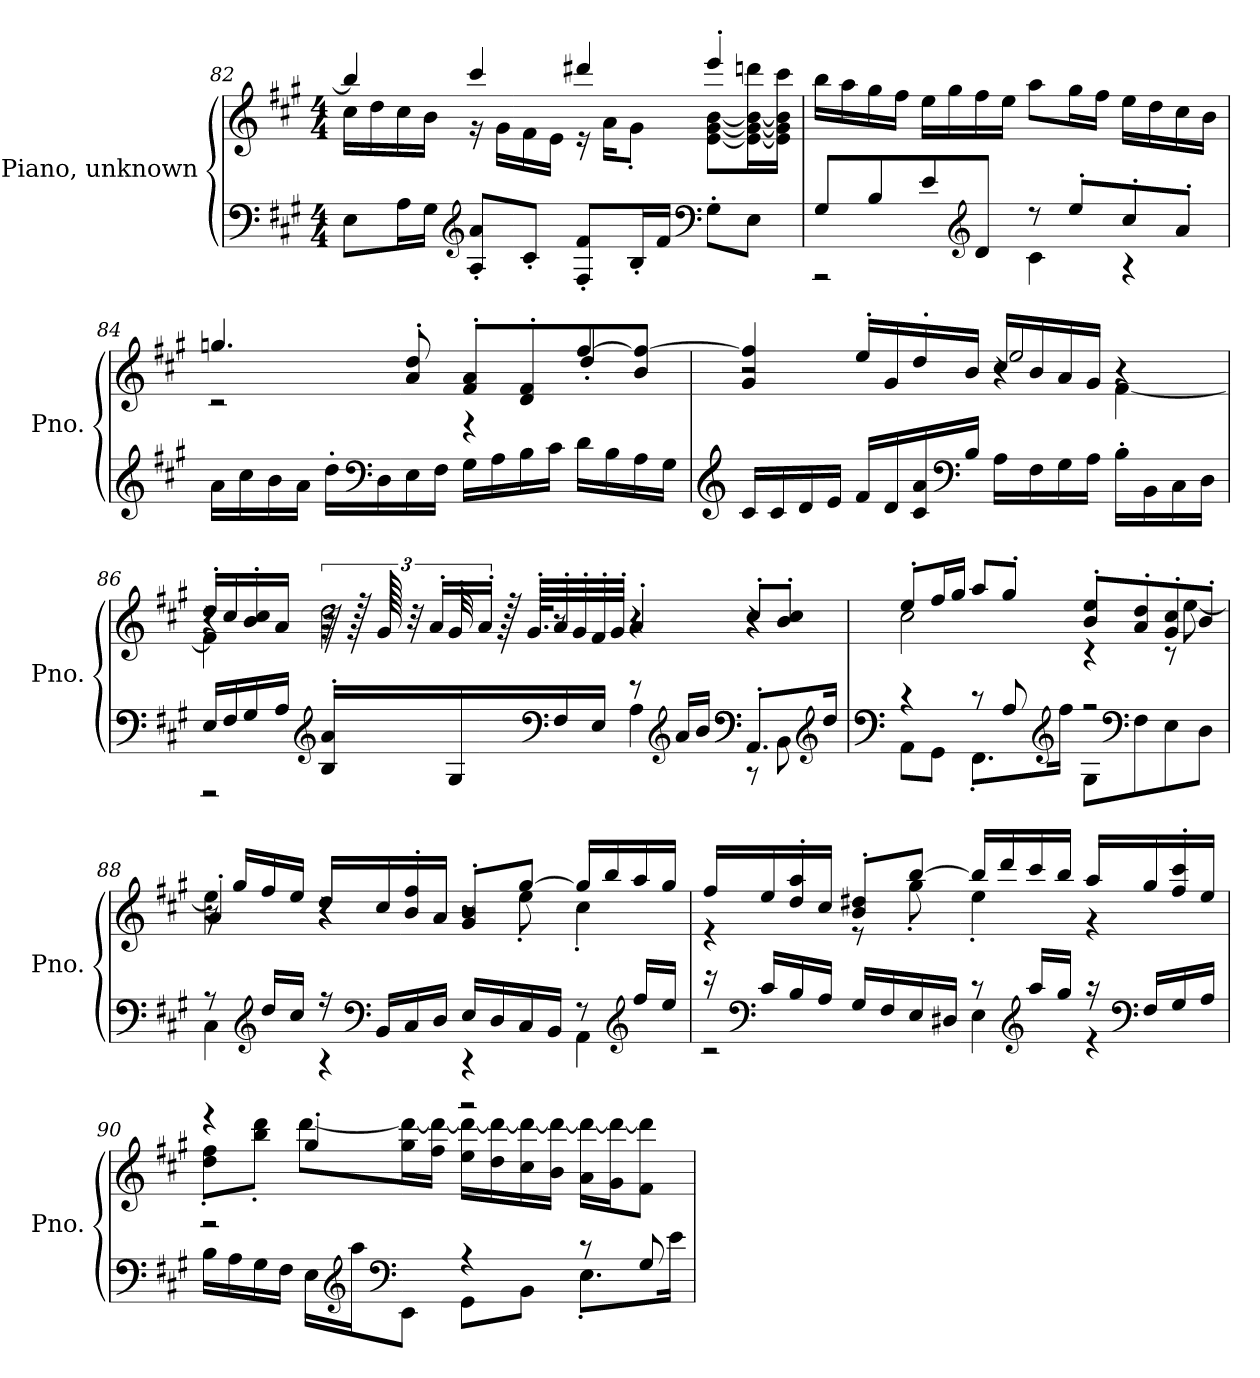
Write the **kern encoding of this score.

**kern	**kern
*part1	*part1
*staff2	*staff1
*I"Piano, unknown	*
*I'Pno.	*
*clefF4	*clefG2
*k[f#c#g#]	*k[f#c#g#]
*M4/4	*M4/4
=82	=82
*	*^
8E\L	4bb/]	16cc#\LL
.	.	16dd\
16A\L	.	16cc#\
16G#\JJ	.	16b\JJ
*clefG2	*	*
8A/' 8a/'L	4ccc#/	16r
.	.	16g#\LL
8c#'/J	.	16f#\
.	.	16e\JJ
8F#/' 8f#/'L	4ddd#X/	16r
.	.	16a\KL
16B'/L	.	8g#'\J
16f#/JJ	.	.
*clefF4	*	*
8G#'\L	4eee'/	[8e\ [8g#\ [8b\L
8E\J	.	16e\_ 16g#\_ 16b\_ 16dddn\L
.	.	16e\] 16g#\] 16b\] 16ccc#\JJ
*	*v	*v
!!LO:LB:g=z
=83	=83
*^	*
8G#/L	2r	16bb\LL
.	.	16aa\
8B/	.	16gg#\
.	.	16ff#\JJ
8e/	.	16ee\LL
.	.	16gg#\
*clefG2	*	*
8d/J	.	16ff#\
.	.	16ee\JJ
8r	4c#\	8aa\L
8ee'/L	.	16gg#\L
.	.	16ff#\JJ
8cc#'/	4r	16ee\LL
.	.	16dd\
8a'/J	.	16cc#\
.	.	16b\JJ
*v	*v	*
=84	=84
*	*^
16a\LL	4.ggn/	2r
16cc#\	.	.
16b\	.	.
16a\JJ	.	.
16dd'\LL	.	.
*clefF4	*	*
16D\	.	.
16E\	8a/' 8dd/'	.
16F#\JJ	.	.
16G#\LL	8f#/' 8a/'L	4r
16A\	.	.
16B\	8d/' 8f#/'	.
16c#\JJ	.	.
16d\LL	[8ff#/	4dd'/
16B\	.	.
16A\	8b/ 8ff#/_J	.
16G#\JJ	.	.
*	*v	*v
!!LO:LB:g=z
=85	=85
*clefG2	*
*	*^
*	*	*^
16c#/LL	4g#/ 4ff#/]	2r	2r
16c#/	.	.	.
16d/	.	.	.
16e/JJ	.	.	.
16f#/LL	16ee'/LL	.	.
16d/	16g#/	.	.
16c#/ 16a/	16dd'/	.	.
*clefF4	*	*	*
16B/JJ	16b/JJ	.	.
16A\LL	16cc#/LL	4r	2ee/
16F#\	16b/	.	.
16G#\	16a/	.	.
16A\JJ	16g#/JJ	.	.
16B'\LL	4r	[4f#\	.
16BB\	.	.	.
16C#\	.	.	.
16D\JJ	.	.	.
!!LO:LB:g=z	!!	!!
=86	=86	=86	=86
*^	*	*	*
16E/LL	2r	16dd'/LL	4f#\]	4r
16F#/	.	16cc#/	.	.
16G#/	.	16b/' 16cc#/'	.	.
16A/JJ	.	16a/JJ	.	.
*clefG2	*	*	*	*
16B/' 16a/'LL	.	24r	2dd\	64r
.	.	.	.	128r
.	.	.	.	128g#/
.	.	.	.	32r
.	.	24a'/LL	.	.
16G#/	.	.	.	32g#'/
.	.	24a'/JJ	.	.
.	.	.	.	128r
.	.	.	.	64.g#'/KLLL
*clefF4	*	*	*	*
16F#/	.	8r	.	32a'/
.	.	.	.	32g#'/
16E/JJ	.	.	.	32f#'/
.	.	.	.	32g#'/JJJ
8r	4A\	4r	.	4a'/
*clefG2	*	*	*	*
16a/LL	.	.	.	.
16b/JJ	.	.	.	.
*clefF4	*	*	*	*
8.AA'/L	8r	8cc#'/L	4r	4r
.	8BB\	8b/' 8cc#/'J	.	.
*clefG2	*	*	*	*
16dd/Jk	.	.	.	.
*	*	*v	*v	*v
!!LO:LB:g=z
=87	=87	=87
*clefF4	*	*
*	*	*^
4r	8AA\L	8ee'/L	2cc#\
.	8GG#\J	16ff#/L	.
.	.	16gg#/JJ	.
8r	8.FF#'\L	8aa/L	.
8A/	.	8gg#'/J	.
*clefG2	*	*	*
.	16ff#\Jk	.	.
2r	8G#\L	8b/' 8ee/'L	4r
*clefF4	*	*	*
.	8F#\	8a/' 8dd/'	.
.	8E\	8g#/' 8cc#/'	8r
.	8D\J	8b'/J	[8ee\
=88	=88	=88	=88
*	*	*	*^
8r	4C#\	16r	4ee\]	4a'/
.	.	16gg#/LL	.	.
*clefG2	*	*	*	*
16dd/LL	.	16ff#/	.	.
16cc#/JJ	.	16ee/JJ	.	.
16r	4r	16dd/LL	4r	4r
*clefF4	*	*	*	*
16BB/LL	.	16cc#/	.	.
16C#/	.	16b/' 16ff#/'	.	.
16D/JJ	.	16a/JJ	.	.
16E/LL	4r	8g#/' 8b/'L	8r	2r
16D/	.	.	.	.
16C#/	.	[8gg#/J	8ee'\	.
16BB/JJ	.	.	.	.
8r	4AA\	16gg#/LL]	4cc#'\	.
.	.	16bb/	.	.
*clefG2	*	*	*	*
16ff#/LL	.	16aa/	.	.
16ee/JJ	.	16gg#/JJ	.	.
*	*	*	*v	*v
!!LO:LB:g=z
=89	=89	=89	=89
16r	2r	16ff#/LL	4r
*clefF4	*	*	*
16c#/LL	.	16ee/	.
16B/	.	16dd/' 16aa/'	.
16A/JJ	.	16cc#/JJ	.
16G#/LL	.	8b/' 8dd#X/'L	8r
16F#/	.	.	.
16E/	.	[8bb/J	8gg#'\
16D#X/JJ	.	.	.
8r	4E\	16bb/LL]	4ee'\
.	.	16ddd/	.
*clefG2	*	*	*
16aa/LL	.	16ccc#/	.
16gg#/JJ	.	16bb/JJ	.
16r	4r	16aa/LL	4r
*clefF4	*	*	*
16F#/LL	.	16gg#/	.
16G#/	.	16ff#/' 16ccc#/'	.
16A/JJ	.	16ee/JJ	.
!!LO:PB:g=z	!!
=90	=90	=90	=90
2r	16B\LL	4r	8dd\' 8ff#\'L
.	16A\	.	.
.	16G#\	.	8bb\' 8ddd\'J
.	16F#\JJ	.	.
.	16E\LL	4gg#'/	[8ddd\L
*clefG2	*	*	*
.	16aa\J	.	.
*clefF4	*	*	*
.	8EE\J	.	16gg#\ 16ddd\_L
.	.	.	16ff#\ 16ddd\_JJ
4r	8GG#\L	2r	16ee\ 16ddd\_LL
.	.	.	16dd\ 16ddd\_
.	8BB\J	.	16cc#\ 16ddd\_
.	.	.	16b\ 16ddd\_JJ
8r	8.E'\L	.	16a\ 16ddd\_LL
.	.	.	16g#\ 16ddd\_J
8G#/	.	.	8f#\ 8ddd\]J
.	16e\Jk	.	.
*v	*v	*	*
*	*v	*v
=	=
*-	*-
